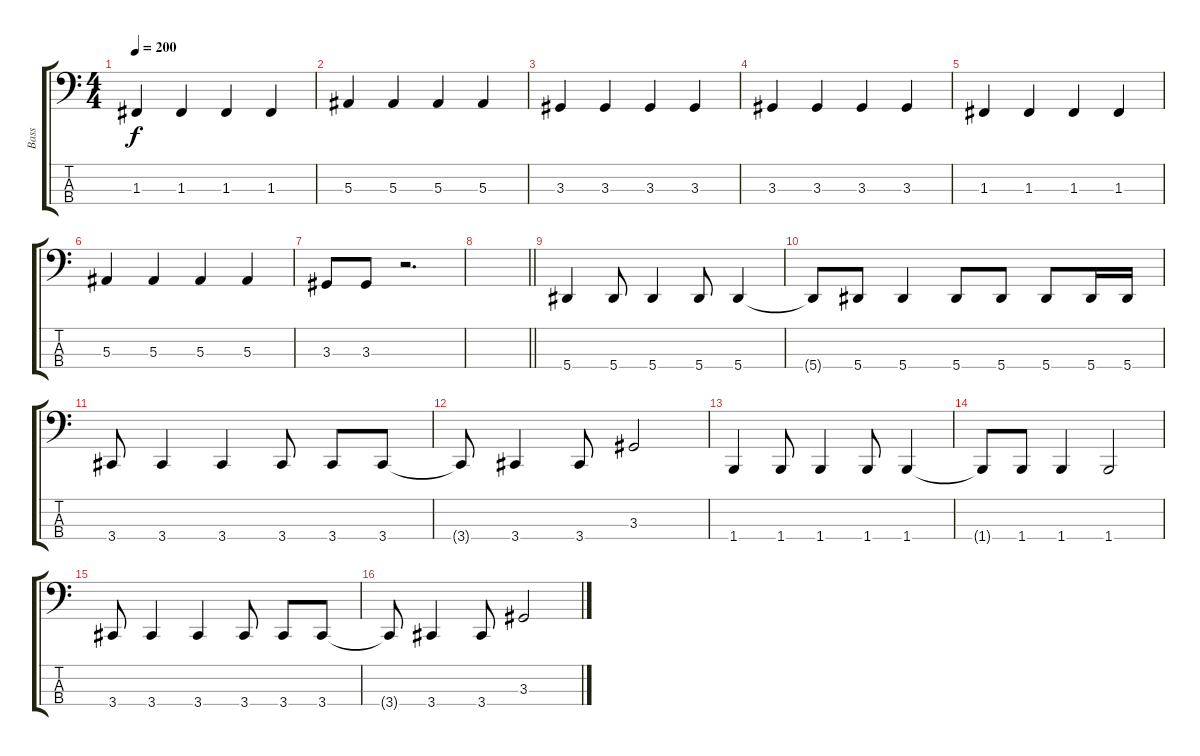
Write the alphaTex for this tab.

\track ("Bass" "Bass") {instrument electricbassfinger}
\staff {score tabs}
\tuning (Eb2 Bb1 F1 Bb0) {hide}
\ts (4 4)
\section ("" "")
\tempo 200
\clef f4
\ks c
1.3.4{dy f} 1.3.4 1.3.4 1.3.4 |
5.3.4 5.3.4 5.3.4 5.3.4 |
3.3.4 3.3.4 3.3.4 3.3.4 |
3.3.4 3.3.4 3.3.4 3.3.4 |
1.3.4 1.3.4 1.3.4 1.3.4 |
5.3.4 5.3.4 5.3.4 5.3.4 |
3.3.8 3.3.8 r.2{d} |
\barLineRight lightlight
|
\section ("" "")
5.4.4 5.4.8 5.4.4 5.4.8 5.4.4 |
5.4{t}.8 5.4.8 5.4.4 5.4.8 5.4.8 5.4.8 5.4.16 5.4.16 |
3.4.8 3.4.4 3.4.4 3.4.8 3.4.8 3.4.8 |
3.4{t}.8 3.4.4 3.4.8 3.3.2 |
1.4.4 1.4.8 1.4.4 1.4.8 1.4.4 |
1.4{t}.8 1.4.8 1.4.4 1.4.2 |
3.4.8 3.4.4 3.4.4 3.4.8 3.4.8 3.4.8 |
3.4{t}.8 3.4.4 3.4.8 3.3.2
